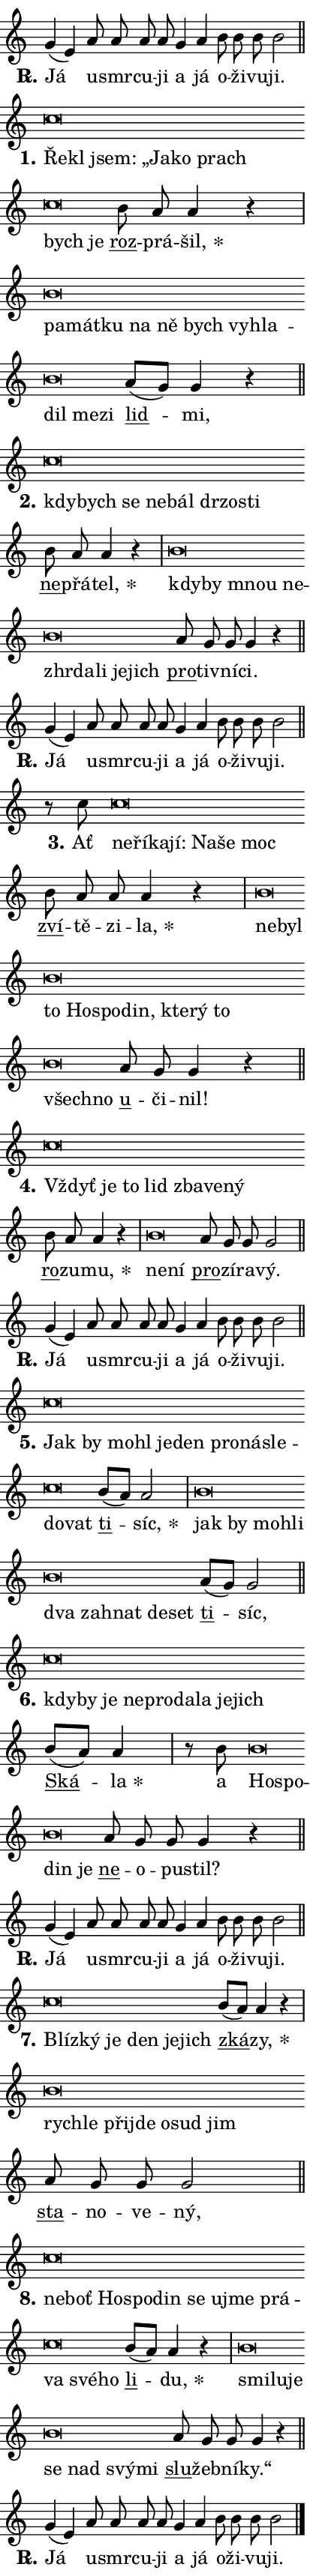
\version "2.24.0"
\header { tagline = "" }
\paper {
  indent = 0\cm
  top-margin = 0\cm
  right-margin = 0.13\cm % to fit lyric hyphens
  bottom-margin = 0\cm
  left-margin = 0\cm
  paper-width = 7\cm
  page-breaking = #ly:one-page-breaking
  system-system-spacing.basic-distance = #11
  score-system-spacing.basic-distance = #11
  ragged-last = ##f
}


%% Author: Thomas Morley
%% https://lists.gnu.org/archive/html/lilypond-user/2020-05/msg00002.html
#(define (line-position grob)
"Returns position of @var[grob} in current system:
   @code{'start}, if at first time-step
   @code{'end}, if at last time-step
   @code{'middle} otherwise
"
  (let* ((col (ly:item-get-column grob))
         (ln (ly:grob-object col 'left-neighbor))
         (rn (ly:grob-object col 'right-neighbor))
         (col-to-check-left (if (ly:grob? ln) ln col))
         (col-to-check-right (if (ly:grob? rn) rn col))
         (break-dir-left
           (and
             (ly:grob-property col-to-check-left 'non-musical #f)
             (ly:item-break-dir col-to-check-left)))
         (break-dir-right
           (and
             (ly:grob-property col-to-check-right 'non-musical #f)
             (ly:item-break-dir col-to-check-right))))
        (cond ((eqv? 1 break-dir-left) 'start)
              ((eqv? -1 break-dir-right) 'end)
              (else 'middle))))

#(define (tranparent-at-line-position vctor)
  (lambda (grob)
  "Relying on @code{line-position} select the relevant enry from @var{vctor}.
Used to determine transparency,"
    (case (line-position grob)
      ((end) (not (vector-ref vctor 0)))
      ((middle) (not (vector-ref vctor 1)))
      ((start) (not (vector-ref vctor 2))))))

noteHeadBreakVisibility =
#(define-music-function (break-visibility)(vector?)
"Makes @code{NoteHead}s transparent relying on @var{break-visibility}"
#{
  \override NoteHead.transparent =
    #(tranparent-at-line-position break-visibility)
#})

#(define delete-ledgers-for-transparent-note-heads
  (lambda (grob)
    "Reads whether a @code{NoteHead} is transparent.
If so this @code{NoteHead} is removed from @code{'note-heads} from
@var{grob}, which is supposed to be @code{LedgerLineSpanner}.
As a result ledgers are not printed for this @code{NoteHead}"
    (let* ((nhds-array (ly:grob-object grob 'note-heads))
           (nhds-list
             (if (ly:grob-array? nhds-array)
                 (ly:grob-array->list nhds-array)
                 '()))
           ;; Relies on the transparent-property being done before
           ;; Staff.LedgerLineSpanner.after-line-breaking is executed.
           ;; This is fragile ...
           (to-keep
             (remove
               (lambda (nhd)
                 (ly:grob-property nhd 'transparent #f))
               nhds-list)))
      ;; TODO find a better method to iterate over grob-arrays, similiar
      ;; to filter/remove etc for lists
      ;; For now rebuilt from scratch
      (set! (ly:grob-object grob 'note-heads)  '())
      (for-each
        (lambda (nhd)
          (ly:pointer-group-interface::add-grob grob 'note-heads nhd))
        to-keep))))

squashNotes = {
  \override NoteHead.X-extent = #'(-0.2 . 0.2)
  \override NoteHead.Y-extent = #'(-0.75 . 0)
  \override NoteHead.stencil =
    #(lambda (grob)
       (let ((pos (ly:grob-property grob 'staff-position)))
         (begin
           (if (< pos -7) (display "ERROR: Lower brevis then expected\n") (display "OK: Expected brevis position\n"))
           (if (<= pos -6) ly:text-interface::print ly:note-head::print))))
}
unSquashNotes = {
  \revert NoteHead.X-extent
  \revert NoteHead.Y-extent
  \revert NoteHead.stencil
}

hideNotes = \noteHeadBreakVisibility #begin-of-line-visible
unHideNotes = \noteHeadBreakVisibility #all-visible

% work-around for resetting accidentals
% https://lilypond.org/doc/v2.23/Documentation/notation/displaying-rhythms#unmetered-music
cadenzaMeasure = {
  \cadenzaOff
  \partial 1024 s1024
  \cadenzaOn
}

#(define-markup-command (accent layout props text) (markup?)
  "Underline accented syllable"
  (interpret-markup layout props
    #{\markup \override #'(offset . 4.3) \underline { #text }#}))

responsum = \markup \concat {
  "R" \hspace #-1.05 \path #0.1 #'((moveto 0 0.07) (lineto 0.9 0.8)) \hspace #0.05 "."
}

spaceSize = #0.6828661417322834 % exact space size for TeX Gyre Schola

\layout {
  \context {
    \Staff
    \remove "Time_signature_engraver"
    \override LedgerLineSpanner.after-line-breaking = #delete-ledgers-for-transparent-note-heads
  }
  \context {
    \Lyrics {
      \override LyricSpace.minimum-distance = \spaceSize
      \override LyricText.font-name = #"TeX Gyre Schola"
      \override LyricText.font-size = 1
      \override StanzaNumber.font-name = #"TeX Gyre Schola Bold"
      \override StanzaNumber.font-size = 1
    }
  }
  \context {
    \Score 
    \override NoteHead.text =
      #(lambda (grob) 
        (let ((pos (ly:grob-property grob 'staff-position)))
          #{\markup {
            \combine
              \halign #-0.55 \raise #(if (= pos -6) 0 0.5) \override #'(thickness . 2) \draw-line #'(3.2 . 0)
              \musicglyph "noteheads.sM1"
          }#}))
  }
}

% magnetic-lyrics.ily
%
%   written by
%     Jean Abou Samra <jean@abou-samra.fr>
%     Werner Lemberg <wl@gnu.org>
%
%   adapted by
%     Jiri Hon <jiri.hon@gmail.com>
%
% Version 2022-Apr-15

% https://www.mail-archive.com/lilypond-user@gnu.org/msg149350.html

#(define (Left_hyphen_pointer_engraver context)
   "Collect syllable-hyphen-syllable occurrences in lyrics and store
them in properties.  This engraver only looks to the left.  For
example, if the lyrics input is @code{foo -- bar}, it does the
following.

@itemize @bullet
@item
Set the @code{text} property of the @code{LyricHyphen} grob between
@q{foo} and @q{bar} to @code{foo}.

@item
Set the @code{left-hyphen} property of the @code{LyricText} grob with
text @q{foo} to the @code{LyricHyphen} grob between @q{foo} and
@q{bar}.
@end itemize

Use this auxiliary engraver in combination with the
@code{lyric-@/text::@/apply-@/magnetic-@/offset!} hook."
   (let ((hyphen #f)
         (text #f))
     (make-engraver
      (acknowledgers
       ((lyric-syllable-interface engraver grob source-engraver)
        (set! text grob)))
      (end-acknowledgers
       ((lyric-hyphen-interface engraver grob source-engraver)
        ;(when (not (grob::has-interface grob 'lyric-space-interface))
          (set! hyphen grob)));)
      ((stop-translation-timestep engraver)
       (when (and text hyphen)
         (ly:grob-set-object! text 'left-hyphen hyphen))
       (set! text #f)
       (set! hyphen #f)))))

#(define (lyric-text::apply-magnetic-offset! grob)
   "If the space between two syllables is less than the value in
property @code{LyricText@/.details@/.squash-threshold}, move the right
syllable to the left so that it gets concatenated with the left
syllable.

Use this function as a hook for
@code{LyricText@/.after-@/line-@/breaking} if the
@code{Left_@/hyphen_@/pointer_@/engraver} is active."
   (let ((hyphen (ly:grob-object grob 'left-hyphen #f)))
     (when hyphen
       (let ((left-text (ly:spanner-bound hyphen LEFT)))
         (when (grob::has-interface left-text 'lyric-syllable-interface)
           (let* ((common (ly:grob-common-refpoint grob left-text X))
                  (this-x-ext (ly:grob-extent grob common X))
                  (left-x-ext
                   (begin
                     ;; Trigger magnetism for left-text.
                     (ly:grob-property left-text 'after-line-breaking)
                     (ly:grob-extent left-text common X)))
                  ;; `delta` is the gap width between two syllables.
                  (delta (- (interval-start this-x-ext)
                            (interval-end left-x-ext)))
                  (details (ly:grob-property grob 'details))
                  (threshold (assoc-get 'squash-threshold details 0.2)))
             (when (< delta threshold)
               (let* (;; We have to manipulate the input text so that
                      ;; ligatures crossing syllable boundaries are not
                      ;; disabled.  For languages based on the Latin
                      ;; script this is essentially a beautification.
                      ;; However, for non-Western scripts it can be a
                      ;; necessity.
                      (lt (ly:grob-property left-text 'text))
                      (rt (ly:grob-property grob 'text))
                      (is-space (grob::has-interface hyphen 'lyric-space-interface))
                      (space (if is-space " " ""))
                      (extra-delta (if is-space spaceSize 0))
                      ;; Append new syllable.
                      (ltrt-space (if (and (string? lt) (string? rt))
                                (string-append lt space rt)
                                (make-concat-markup (list lt space rt))))
                      ;; Right-align `ltrt` to the right side.
                      (ltrt-space-markup (grob-interpret-markup
                               grob
                               (make-translate-markup
                                (cons (interval-length this-x-ext) 0)
                                (make-right-align-markup ltrt-space)))))
                 (begin
                   ;; Don't print `left-text`.
                   (ly:grob-set-property! left-text 'stencil #f)
                   ;; Set text and stencil (which holds all collected
                   ;; syllables so far) and shift it to the left.
                   (ly:grob-set-property! grob 'text ltrt-space)
                   (ly:grob-set-property! grob 'stencil ltrt-space-markup)
                   (ly:grob-translate-axis! grob (- (- delta extra-delta)) X))))))))))


#(define (lyric-hyphen::displace-bounds-first grob)
   ;; Make very sure this callback isn't triggered too early.
   (let ((left (ly:spanner-bound grob LEFT))
         (right (ly:spanner-bound grob RIGHT)))
     (ly:grob-property left 'after-line-breaking)
     (ly:grob-property right 'after-line-breaking)
     (ly:lyric-hyphen::print grob)))

squashThreshold = #0.4

\layout {
  \context {
    \Lyrics
    \consists #Left_hyphen_pointer_engraver
    \override LyricText.after-line-breaking =
      #lyric-text::apply-magnetic-offset!
    \override LyricHyphen.stencil = #lyric-hyphen::displace-bounds-first
    \override LyricText.details.squash-threshold = \squashThreshold
    \override LyricHyphen.minimum-distance = 0
    \override LyricHyphen.minimum-length = \squashThreshold
  }
}

squashText = \override LyricText.details.squash-threshold = 9999
unSquashText = \override LyricText.details.squash-threshold = \squashThreshold

leftText = \override LyricText.self-alignment-X = #LEFT
unLeftText = \revert LyricText.self-alignment-X

starOffset = #(lambda (grob) 
                (let ((x_offset (ly:self-alignment-interface::aligned-on-x-parent grob)))
                  (if (= x_offset 0) 0 (+ x_offset 1.2))))

star = #(define-music-function (syllable)(string?)
"Append star separator at the end of a syllable"
#{
  \once \override LyricText.X-offset = #starOffset
  \lyricmode { \markup {
    #syllable
    \override #'((font-name . "TeX Gyre Schola Bold")) \hspace #0.2 \lower #0.65 \larger "*"
  } }
#})

starAccent = #(define-music-function (syllable)(string?)
"Append star separator at the end of a syllable and make accent"
#{
  \once \override LyricText.X-offset = #starOffset
  \lyricmode { \markup {
    \accent #syllable
    \override #'((font-name . "TeX Gyre Schola Bold")) \hspace #0.2 \lower #0.65 \larger "*"
  } }
#})

breath = #(define-music-function (syllable)(string?)
"Append breathing indicator at the end of a syllable"
#{
  \lyricmode { \markup { #syllable "+" } }
#})

optionalBreath = #(define-music-function (syllable)(string?)
"Append optional breathing indicator at the end of a syllable"
#{
  \lyricmode { \markup { #syllable "(+)" } }
#})


\score {
    <<
        \new Voice = "melody" { \cadenzaOn \key c \major \relative { g'4( e) a8 a a a \bar "" g4 a \bar "" b8 b b b2 \cadenzaMeasure \bar "||" \break } }
        \new Lyrics \lyricsto "melody" { \lyricmode { \set stanza = \responsum
Já u -- smr -- cu -- ji a já o -- ži -- vu -- ji. } }
    >>
    \layout {}
}

\score {
    <<
        \new Voice = "melody" { \cadenzaOn \key c \major \relative { \squashNotes c''\breve*1/16 \hideNotes \breve*1/16 \bar "" \breve*1/16 \bar "" \breve*1/16 \bar "" \breve*1/16 \bar "" \breve*1/16 \bar "" \breve*1/16 \breve*1/16 \bar "" \unHideNotes \unSquashNotes \bar "" b8 a a4 r \cadenzaMeasure \bar "|" \squashNotes b\breve*1/16 \hideNotes \breve*1/16 \bar "" \breve*1/16 \bar "" \breve*1/16 \bar "" \breve*1/16 \bar "" \breve*1/16 \bar "" \breve*1/16 \bar "" \breve*1/16 \bar "" \breve*1/16 \bar "" \breve*1/16 \breve*1/16 \bar "" \unHideNotes \unSquashNotes \bar "" a8[( g)] g4 r \cadenzaMeasure \bar "||" \break } }
        \new Lyrics \lyricsto "melody" { \lyricmode { \set stanza = "1."
\leftText Ře -- \squashText kl jsem: „Ja -- ko prach bych je \unLeftText \unSquashText \markup \accent roz -- prá -- \star šil, \leftText pa -- \squashText mát -- ku na ně bych vy -- hla -- dil me -- zi \unLeftText \unSquashText \markup \accent lid -- mi, } }
    >>
    \layout {}
}

\score {
    <<
        \new Voice = "melody" { \cadenzaOn \key c \major \relative { \squashNotes c''\breve*1/16 \hideNotes \breve*1/16 \bar "" \breve*1/16 \bar "" \breve*1/16 \bar "" \breve*1/16 \bar "" \breve*1/16 \bar "" \breve*1/16 \breve*1/16 \bar "" \unHideNotes \unSquashNotes \bar "" b8 a a4 r \cadenzaMeasure \bar "|" \squashNotes b\breve*1/16 \hideNotes \breve*1/16 \bar "" \breve*1/16 \bar "" \breve*1/16 \bar "" \breve*1/16 \bar "" \breve*1/16 \bar "" \breve*1/16 \bar "" \breve*1/16 \breve*1/16 \bar "" \unHideNotes \unSquashNotes \bar "" a8 g g g4 r \cadenzaMeasure \bar "||" \break } }
        \new Lyrics \lyricsto "melody" { \lyricmode { \set stanza = "2."
\leftText kdy -- \squashText bych se ne -- bál dr -- zo -- sti \unLeftText \unSquashText \markup \accent ne -- přá -- \star tel, \leftText kdy -- \squashText by mnou ne -- zhr -- da -- li je -- jich \unLeftText \unSquashText \markup \accent pro -- tiv -- ní -- ci. } }
    >>
    \layout {}
}

\score {
    <<
        \new Voice = "melody" { \cadenzaOn \key c \major \relative { g'4( e) a8 a a a \bar "" g4 a \bar "" b8 b b b2 \cadenzaMeasure \bar "||" \break } }
        \new Lyrics \lyricsto "melody" { \lyricmode { \set stanza = \responsum
Já u -- smr -- cu -- ji a já o -- ži -- vu -- ji. } }
    >>
    \layout {}
}

\score {
    <<
        \new Voice = "melody" { \cadenzaOn \key c \major \relative { r8 c''8 \squashNotes c\breve*1/16 \hideNotes \breve*1/16 \bar "" \breve*1/16 \bar "" \breve*1/16 \bar "" \breve*1/16 \bar "" \breve*1/16 \breve*1/16 \bar "" \unHideNotes \unSquashNotes \bar "" b8 a a a4 r \cadenzaMeasure \bar "|" \squashNotes b\breve*1/16 \hideNotes \breve*1/16 \bar "" \breve*1/16 \bar "" \breve*1/16 \bar "" \breve*1/16 \bar "" \breve*1/16 \bar "" \breve*1/16 \bar "" \breve*1/16 \bar "" \breve*1/16 \bar "" \breve*1/16 \breve*1/16 \bar "" \unHideNotes \unSquashNotes \bar "" a8 g g4 r \cadenzaMeasure \bar "||" \break } }
        \new Lyrics \lyricsto "melody" { \lyricmode { \set stanza = "3."
Ať \leftText ne -- \squashText ří -- ka -- jí: Na -- še moc \unLeftText \unSquashText \markup \accent zví -- tě -- zi -- \star la, \leftText ne -- \squashText byl to Ho -- spo -- din, kte -- rý to všech -- no \unLeftText \unSquashText \markup \accent u -- či -- nil! } }
    >>
    \layout {}
}

\score {
    <<
        \new Voice = "melody" { \cadenzaOn \key c \major \relative { \squashNotes c''\breve*1/16 \hideNotes \breve*1/16 \bar "" \breve*1/16 \bar "" \breve*1/16 \bar "" \breve*1/16 \bar "" \breve*1/16 \breve*1/16 \bar "" \unHideNotes \unSquashNotes \bar "" b8 a a4 r \cadenzaMeasure \bar "|" \squashNotes b\breve*1/16 \hideNotes \breve*1/16 \bar "" \unHideNotes \unSquashNotes \bar "" a8 g g g2 \cadenzaMeasure \bar "||" \break } }
        \new Lyrics \lyricsto "melody" { \lyricmode { \set stanza = "4."
\leftText Vždyť \squashText je to lid zba -- ve -- ný \unLeftText \unSquashText \markup \accent ro -- zu -- \star mu, \leftText ne -- \squashText ní \unLeftText \unSquashText \markup \accent pro -- zí -- ra -- vý. } }
    >>
    \layout {}
}

\score {
    <<
        \new Voice = "melody" { \cadenzaOn \key c \major \relative { g'4( e) a8 a a a \bar "" g4 a \bar "" b8 b b b2 \cadenzaMeasure \bar "||" \break } }
        \new Lyrics \lyricsto "melody" { \lyricmode { \set stanza = \responsum
Já u -- smr -- cu -- ji a já o -- ži -- vu -- ji. } }
    >>
    \layout {}
}

\score {
    <<
        \new Voice = "melody" { \cadenzaOn \key c \major \relative { \squashNotes c''\breve*1/16 \hideNotes \breve*1/16 \bar "" \breve*1/16 \bar "" \breve*1/16 \bar "" \breve*1/16 \bar "" \breve*1/16 \bar "" \breve*1/16 \bar "" \breve*1/16 \bar "" \breve*1/16 \bar "" \breve*1/16 \breve*1/16 \bar "" \unHideNotes \unSquashNotes \bar "" b8[( a)] a2 \cadenzaMeasure \bar "|" \squashNotes b\breve*1/16 \hideNotes \breve*1/16 \bar "" \breve*1/16 \bar "" \breve*1/16 \bar "" \breve*1/16 \bar "" \breve*1/16 \bar "" \breve*1/16 \bar "" \breve*1/16 \breve*1/16 \bar "" \unHideNotes \unSquashNotes \bar "" a8[( g)] g2 \cadenzaMeasure \bar "||" \break } }
        \new Lyrics \lyricsto "melody" { \lyricmode { \set stanza = "5."
\leftText Jak \squashText by mo -- hl je -- den pro -- ná -- sle -- do -- vat \unLeftText \unSquashText \markup \accent ti -- \star síc, \leftText jak \squashText by mo -- hli dva za -- hnat de -- set \unLeftText \unSquashText \markup \accent ti -- síc, } }
    >>
    \layout {}
}

\score {
    <<
        \new Voice = "melody" { \cadenzaOn \key c \major \relative { \squashNotes c''\breve*1/16 \hideNotes \breve*1/16 \bar "" \breve*1/16 \bar "" \breve*1/16 \bar "" \breve*1/16 \bar "" \breve*1/16 \bar "" \breve*1/16 \bar "" \breve*1/16 \breve*1/16 \bar "" \unHideNotes \unSquashNotes \bar "" b8[( a)] a4 \cadenzaMeasure \bar "|" r8 b8 \squashNotes b\breve*1/16 \hideNotes \breve*1/16 \bar "" \breve*1/16 \breve*1/16 \bar "" \unHideNotes \unSquashNotes \bar "" a8 g g g4 r \cadenzaMeasure \bar "||" \break } }
        \new Lyrics \lyricsto "melody" { \lyricmode { \set stanza = "6."
\leftText kdy -- \squashText by je ne -- pro -- da -- la je -- jich \unLeftText \unSquashText \markup \accent Ská -- \star la a \leftText Ho -- \squashText spo -- din je \unLeftText \unSquashText \markup \accent ne -- o -- pu -- stil? } }
    >>
    \layout {}
}

\score {
    <<
        \new Voice = "melody" { \cadenzaOn \key c \major \relative { g'4( e) a8 a a a \bar "" g4 a \bar "" b8 b b b2 \cadenzaMeasure \bar "||" \break } }
        \new Lyrics \lyricsto "melody" { \lyricmode { \set stanza = \responsum
Já u -- smr -- cu -- ji a já o -- ži -- vu -- ji. } }
    >>
    \layout {}
}

\score {
    <<
        \new Voice = "melody" { \cadenzaOn \key c \major \relative { \squashNotes c''\breve*1/16 \hideNotes \breve*1/16 \bar "" \breve*1/16 \bar "" \breve*1/16 \bar "" \breve*1/16 \breve*1/16 \bar "" \unHideNotes \unSquashNotes \bar "" b8[( a)] a4 r \cadenzaMeasure \bar "|" \squashNotes b\breve*1/16 \hideNotes \breve*1/16 \bar "" \breve*1/16 \bar "" \breve*1/16 \bar "" \breve*1/16 \bar "" \breve*1/16 \breve*1/16 \bar "" \unHideNotes \unSquashNotes \bar "" a8 g g g2 \cadenzaMeasure \bar "||" \break } }
        \new Lyrics \lyricsto "melody" { \lyricmode { \set stanza = "7."
\leftText Blíz -- \squashText ký je den je -- jich \unLeftText \unSquashText \markup \accent zká -- \star zy, \leftText rych -- \squashText le při -- jde o -- sud jim \unLeftText \unSquashText \markup \accent sta -- no -- ve -- ný, } }
    >>
    \layout {}
}

\score {
    <<
        \new Voice = "melody" { \cadenzaOn \key c \major \relative { \squashNotes c''\breve*1/16 \hideNotes \breve*1/16 \bar "" \breve*1/16 \bar "" \breve*1/16 \bar "" \breve*1/16 \bar "" \breve*1/16 \bar "" \breve*1/16 \bar "" \breve*1/16 \bar "" \breve*1/16 \bar "" \breve*1/16 \bar "" \breve*1/16 \breve*1/16 \bar "" \unHideNotes \unSquashNotes \bar "" b8[( a)] a4 r \cadenzaMeasure \bar "|" \squashNotes b\breve*1/16 \hideNotes \breve*1/16 \bar "" \breve*1/16 \bar "" \breve*1/16 \bar "" \breve*1/16 \bar "" \breve*1/16 \breve*1/16 \bar "" \unHideNotes \unSquashNotes \bar "" a8 g g g4 r \cadenzaMeasure \bar "||" \break } }
        \new Lyrics \lyricsto "melody" { \lyricmode { \set stanza = "8."
\leftText ne -- \squashText boť Ho -- spo -- din se u -- jme prá -- va své -- ho \unLeftText \unSquashText \markup \accent li -- \star du, \leftText smi -- \squashText lu -- je se nad svý -- mi \unLeftText \unSquashText \markup \accent slu -- žeb -- ní -- ky.“ } }
    >>
    \layout {}
}

\score {
    <<
        \new Voice = "melody" { \cadenzaOn \key c \major \relative { g'4( e) a8 a a a \bar "" g4 a \bar "" b8 b b b2 \cadenzaMeasure \bar "||" \break } \bar "|." }
        \new Lyrics \lyricsto "melody" { \lyricmode { \set stanza = \responsum
Já u -- smr -- cu -- ji a já o -- ži -- vu -- ji. } }
    >>
    \layout {}
}
